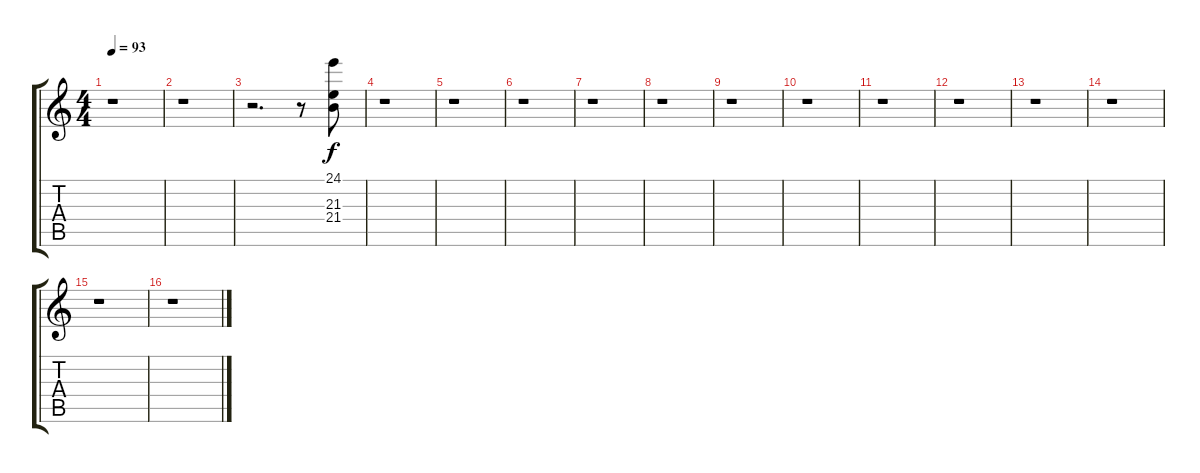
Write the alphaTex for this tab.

\track "" {instrument brasssection}
\staff {score tabs}
\tuning (E4 B3 G3 D3 A2 E2) {hide}
\ts (4 4)
\tempo 93
\clef g2
\ks c
r.1{dy f} |
r.1 |
r.2{d} r.8 (24.1 21.3 21.4).8 |
r.1 |
r.1 |
r.1 |
r.1 |
r.1 |
r.1 |
r.1 |
r.1 |
r.1 |
r.1 |
r.1 |
r.1 |
r.1
